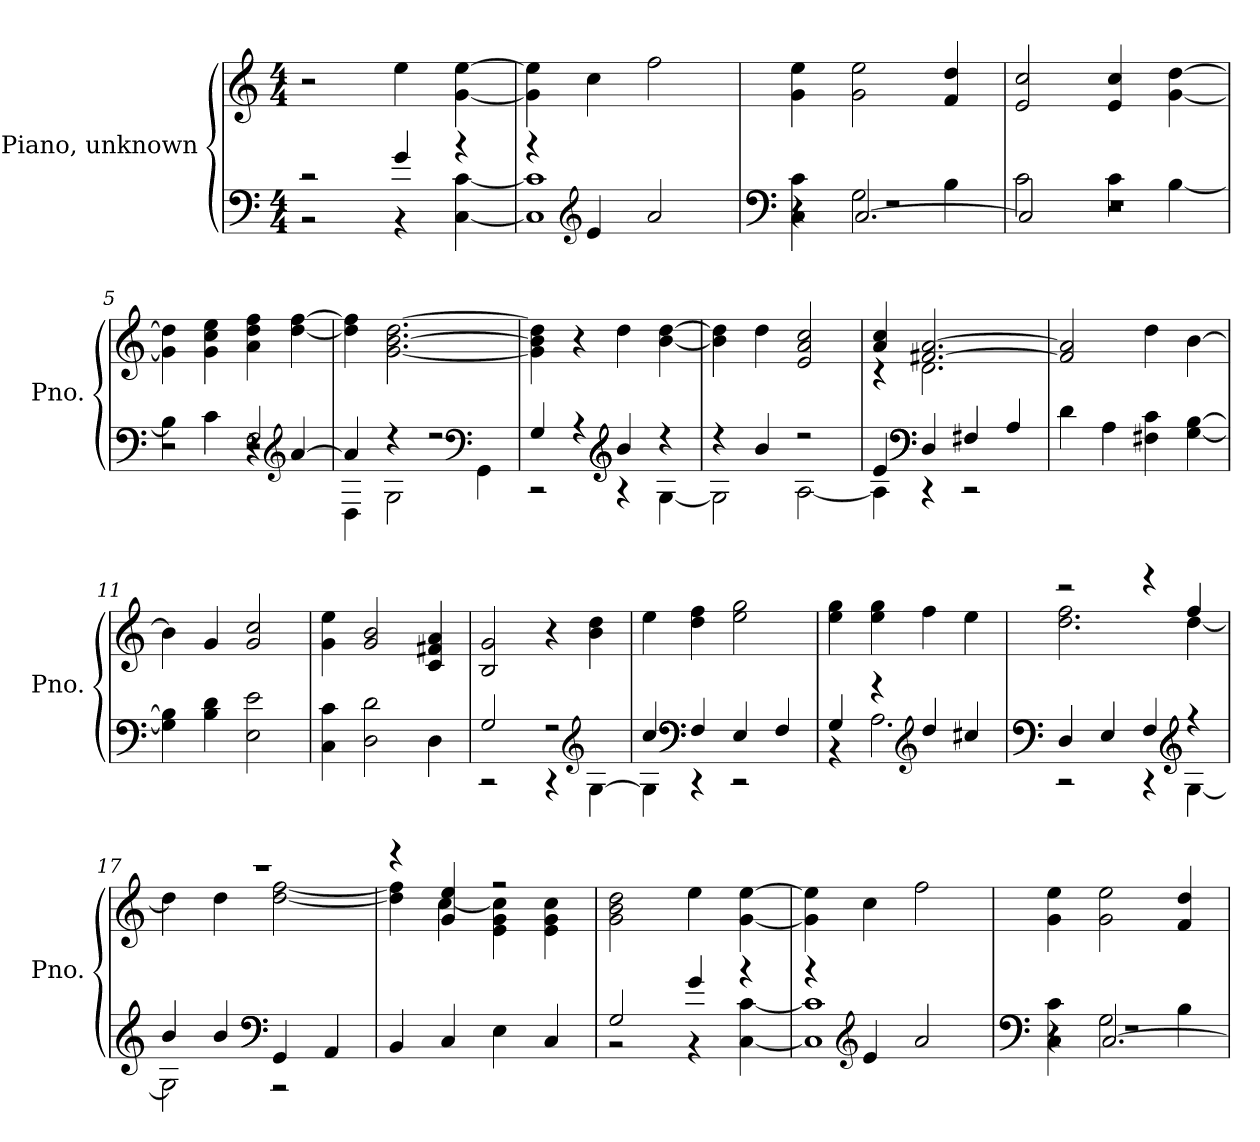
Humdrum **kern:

**kern	**kern
*part1	*part1
*staff2	*staff1
*I"Piano, unknown	*
*I'Pno.	*
*clefF4	*clefG2
*k[]	*k[]
*M4/4	*M4/4
*MM120	*MM120
=1	=1
*^	*
2r	2r	2r
4g/	4r	4ee\
4r	[4C\ [4c\	[4g\ [4ee\
=2	=2	=2
4r	1C] 1c]	4g\] 4ee\]
*clefG2	*	*
4e/	.	4cc\
2a/	.	2ff\
*v	*v	*
=3	=3
*clefF4	*
*^	*
*	*^	*
1r	4C\ 4c\	4r	4g\ 4ee\
.	2G\	[2.C/	2g\ 2ee\
.	4B\	.	4f/ 4dd/
=4	=4	=4	=4
1r	2c\	2C/]	2e/ 2cc/
.	4c\	2r	4e/ 4cc/
.	[4B\	.	[4g\ [4dd\
=5	=5	=5	=5
2r	4B\]	2r	4g\] 4dd\]
.	4c\	.	4g\ 4cc\ 4ee\
4r	2r	2F/	4a\ 4dd\ 4ff\
*clefG2	*	*	*
[4a/	.	.	[4dd\ [4ff\
*	*v	*v	*
=6	=6	=6
4a/]	4D\	4dd\] 4ff\]
4r	2G\	[2.g\ [2.b\ [2.dd\
2r	.	.
*clefF4	*	*
.	4GG\	.
=7	=7	=7
4G/	2r	4g\] 4b\] 4dd\]
4r	.	4r
*clefG2	*	*
4b/	4r	4dd\
4r	[4G\	[4b\ [4dd\
!!LO:LB:g=z
=8	=8	=8
4r	2G\]	4b\] 4dd\]
4b/	.	4dd\
2r	[2A\	2e/ 2a/ 2cc/
=9	=9	=9
*	*	*^
4e/	4A\]	4a/ 4cc/	4r
*clefF4	*	*	*
4D/	4r	[2.f#X/ [2.a/	2.d\
4F#X/	2r	.	.
4A/	.	.	.
*v	*v	*	*
*	*v	*v
=10	=10
4d\	2f#/] 2a/]
4A\	.
4F#X\ 4c\	4dd\
[4G\ [4B\	[4b\
=11	=11
4G\] 4B\]	4b\]
4B\ 4d\	4g/
2E\ 2e\	2g/ 2cc/
=12	=12
4C\ 4c\	4g\ 4ee\
2D\ 2d\	2g/ 2b/
4D\	4c/ 4f#X/ 4a/
=13	=13
*^	*
2G/	2r	2B/ 2g/
2r	4r	4r
*clefG2	*	*
.	[4G\	4b\ 4dd\
=14	=14	=14
4cc/	4G\]	4ee\
*clefF4	*	*
4F/	4r	4dd\ 4ff\
4E/	2r	2ee\ 2gg\
4F/	.	.
!!LO:LB:g=z
=15	=15	=15
4G/	4r	4ee\ 4gg\
4r	2.A\	4ee\ 4gg\
*clefG2	*	*
4dd/	.	4ff\
4cc#X/	.	4ee\
=16	=16	=16
*clefF4	*	*
*	*	*^
4D/	2r	2r	2.dd\ 2.ff\
4E/	.	.	.
4F/	4r	4r	.
*clefG2	*	*	*
4r	[4G\	4ff/	[4dd\
=17	=17	=17	=17
4b/	2G\]	1r	4dd\]
4b/	.	.	4dd\
*clefF4	*	*	*
4GG/	2r	.	[2dd\ [2ff\
4AA/	.	.	.
*v	*v	*	*
=18	=18	=18
4BB/	4r	4dd\] 4ff\]
4C/	4g/ 4ee/	[4cc\
4E\	2r	4e\ 4g\ 4cc\]
4C/	.	4e\ 4g\ 4cc\
*	*v	*v
=19	=19
*^	*
2G/	2r	2g\ 2b\ 2dd\
4g/	4r	4ee\
4r	[4C\ [4c\	[4g\ [4ee\
=20	=20	=20
4r	1C] 1c]	4g\] 4ee\]
*clefG2	*	*
4e/	.	4cc\
2a/	.	2ff\
*v	*v	*
!!LO:LB:g=z
=21	=21
*clefF4	*
*^	*
*	*^	*
1r	4C\ 4c\	4r	4g\ 4ee\
.	2G\	[2.C/	2g\ 2ee\
.	4B\	.	4f/ 4dd/
*v	*v	*v	*
=	=
*-	*-
